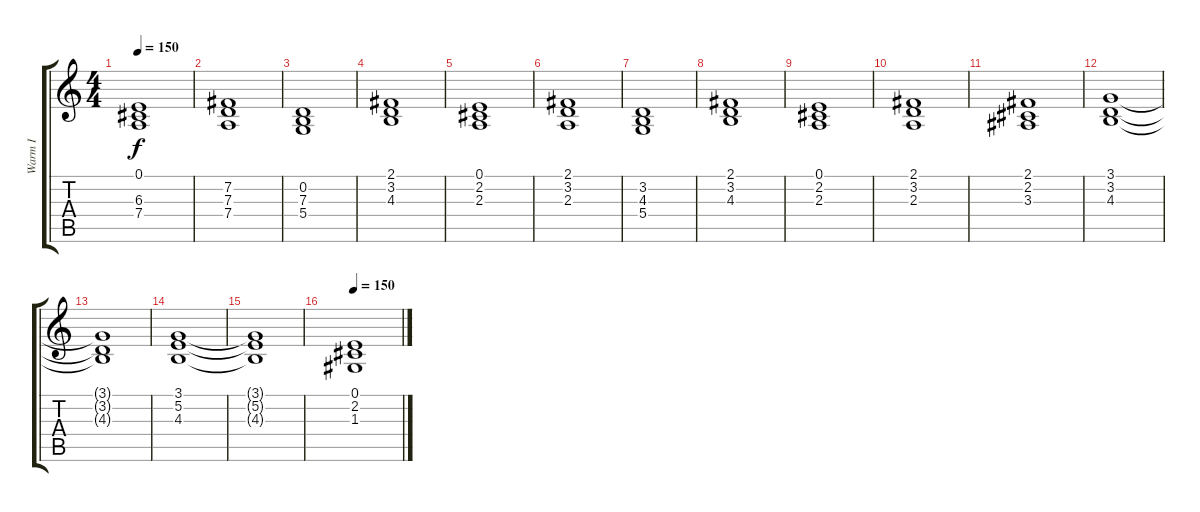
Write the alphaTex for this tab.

\track ("Warm I" "Warm I") {instrument pad2warm}
\staff {score tabs}
\tuning (E4 B3 G3 D3 A2 E2) {hide}
\ts (4 4)
\tempo 150
\clef g2
\ks c
(0.1 6.3 7.4).1{dy f} |
(7.2 7.3 7.4).1 |
(0.2 7.3 5.4).1 |
(2.1 3.2 4.3).1 |
(0.1 2.2 2.3).1 |
(2.1 3.2 2.3).1 |
(3.2 4.3 5.4).1 |
(2.1 3.2 4.3).1 |
(0.1 2.2 2.3).1 |
(2.1 3.2 2.3).1 |
(2.1 2.2 3.3).1 |
(3.1 3.2 4.3).1 |
(3.1{t} 3.2{t} 4.3{t}).1 |
(3.1 5.2 4.3).1 |
(3.1{t} 5.2{t} 4.3{t}).1 |
\tempo 150
(0.1 2.2 1.3).1
